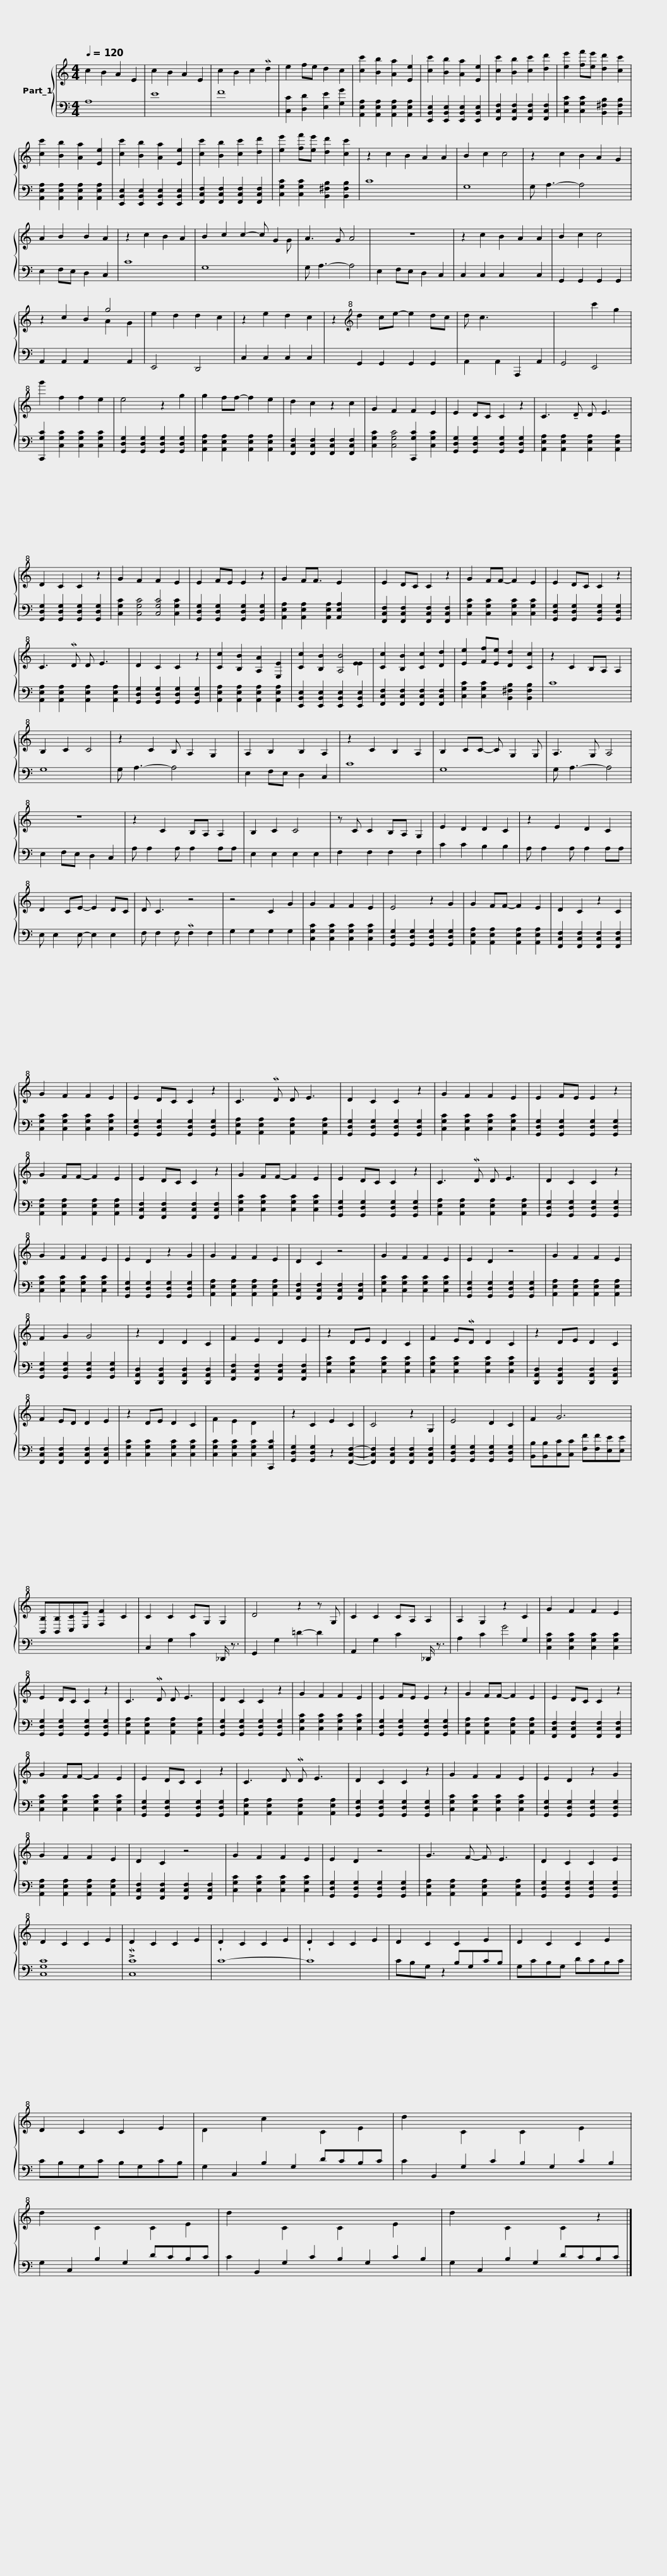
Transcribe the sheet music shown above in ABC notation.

X:1
%%score { ( 1 3 ) | ( 2 4 ) }
L:1/8
Q:1/4=120
M:4/4
I:linebreak $
K:C
V:1 treble
V:3 treble
V:2 bass
V:4 bass
V:1
 c2 B2 A2 E2 | c2 B2 A2 E2 | c2 B2 c2 Md2 | e2 fe d2 c2 | [cc']2 [Bb]2 [Aa]2 [Ee]2 | %5
 [cc']2 [Bb]2 [Aa]2 [Ee]2 |$ [cc']2 [Bb]2 [cc']2 [dd']2 | [ee']2 [ff'][ee'] [dd']2 [cc']2 | [cc']2 [Bb]2 [Aa]2 [Ee]2 | [cc']2 [Bb]2 [Aa]2 [Ee]2 | %10
 [cc']2 [Bb]2 [cc']2 [dd']2 | [ee']2 [ff'][ee'] [dd']2 [cc']2 |$ z2 c2 B2 A2 A2 | B2 c2 c4 | z2 c2 B2 A2 G2 | %15
 A2 B2 B2 A2 | z2 c2 B2 A2 | B2 c2 c2- c G2 |$ A3 G A4 | z8 | %20
 z2 c2 B2 A2 A2 | B2 c2 c4 | z2 c2 B2 g4 | e2 d2 d2 c2 | z2 e2 d2 c2 |$ %25
 z2[K:treble+8] d2 ce- e2 dc | d c3[I:staff +1] A,,,2 A,,2 | G,,4 E,,4 |[I:staff -1] g'2 f2 f2 e2 | e4 z2 g2 | %30
 g2 ff- f2 e2 | d2 c2 z2 c2 |$ G2 F2 F2 E2 | E2 DC C2 z2 | C3 !tenuto!D D E3 | %35
 D2 C2 C2 z2 | G2 F2 F2 E2 | E2 FE E2 z2 | G2 FF3/2 E2 x3/2 |$ E2 DC C2 z2 | %40
 G2 FF- F2 E2 | E2 DC C2 z2 | C3 MD D E3 | D2 C2 C2 z2 | [Cc]2 [B,B]2 [A,A]2 [E,E]2 | %45
 [Cc]2 [B,B]2 [A,B]4 |$ [Cc]2 [B,B]2 [Cc]2 [Dd]2 | [Ee]2 [Ff][Ee] [Dd]2 [Cc]2 | z2 C2 B,A, A,2 | B,2 C2 C4 | %50
 z2 C2 B, A,2 G,2 | A,2 B,2 B,2 A,2 | z2 C2 B,2 A,2 |$ B,2 CC- C G,2 G, | A,3 G, A,4 | %55
 z8 | z2 C2 B,A, A,2 | B,2 C2 C4 | z C C2 B,A, G,2 |$ E2 D2 D2 C2 | %60
 z2 E2 D2 C2 | D2 CE- E2 DC | D C3 z4 | z4 C2 G2 | G2 F2 F2 E2 |$ %65
 E4 z2 G2 | G2 FF- F2 E2 | D2 C2 z2 C2 | G2 F2 F2 E2 | E2 DC C2 z2 | %70
 C3 MD D E3 | D2 C2 C2 z2 |$ G2 F2 F2 E2 | E2 FE E2 z2 | G2 FF- F2 E2 | %75
 E2 DC C2 z2 | G2 FF- F2 E2 | E2 DC C2 z2 |$ C3 MD D E3 | D2 C2 C2 z2 | %80
 G2 F2 F2 E2 | E2 D2 z2 G2 | G2 F2 F2 E2 | D2 C2 z4 | G2 F2 F2 E2 |$ %85
 E2 D2 z4 | G2 F2 F2 E2 | F2 G2 G4 | z2 D2 D2 C2 | F2 E2 D2 E2 | %90
 z2 DE D2 C2 | F2 EMD D2 C2 |$ z2 DE D2 C2 | F2 ED D2 E2 | z2 DE D2 C2 | %95
 F2 E2 D2[I:staff +1] [C,,G,C]2 |[I:staff -1] z2 C2 E2 C2 | C4 z2 G,2 | E4 D2 C2 |$ F2 G6 | %100
 [B,,B,][B,,B,][C,C][E,E] [F,F]2 C2 | C2 C2 CG, G,2 | D4 z2 z G, | C2 C2 CA, A,2 | A,2 G,2 z2 C2 |$ %105
 G2 F2 F2 E2 | E2 DC C2 z2 | C3 MD D E3 | D2 C2 C2 z2 | G2 F2 F2 E2 | %110
 E2 FE E2 z2 | G2 FF- F2 E2 |$ E2 DC C2 z2 | G2 FF- F2 E2 | E2 DC C2 z2 | %115
 C3 D MD E3 | D2 C2 C2 z2 | G2 F2 F2 E2 | E2 D2 z2 G2 |$ G2 F2 F2 E2 | %120
 D2 C2 z4 | G2 F2 F2 E2 | E2 D2 z4 | G3 F- F E3 | D2 C2 C2 E2 | %125
 D2 C2 C2 E2 |$ D2 C2 C2 E2 | D2 C2 C2 E2 | D2 C2 C2 E2 | D2 C2 C2 E2 | %130
 D2 C2 C2 E2 | D2 C2 C2 E2 |$ D2[I:staff +1] C,2 B,2 G,2 DCB,C |[I:staff -1] d2[I:staff +1] B,,2 G,2 C2 B,2 G,2 C2 B,2 |[I:staff -1] d2[I:staff +1] C,2 B,2 G,2 DCB,C | %135
[I:staff -1] d2[I:staff +1] B,,2 G,2 C2 B,2 G,2 C2 B,2 |$[I:staff -1] d2[I:staff +1] C,2 B,2 G,2 DCB,C |] %137
V:2
 A,8 | E8 | F8 | [C,C]2 [D,D]2 [E,E]2 [G,G]2 | [A,,E,A,]2 [A,,E,A,]2 [A,,E,A,]2 [A,,E,A,]2 | %5
 [E,,B,,E,]2 [E,,B,,E,]2 [E,,B,,E,]2 [E,,B,,E,]2 |$ [F,,C,F,]2 [F,,C,F,]2 [F,,C,F,]2 [F,,C,F,]2 | [C,G,C]2 [C,G,C]2 [B,,^F,B,]2 [B,,F,B,]2 | [A,,E,A,]2 [A,,E,A,]2 [A,,E,A,]2 [A,,E,A,]2 | [E,,B,,E,]2 [E,,B,,E,]2 [E,,B,,E,]2 [E,,B,,E,]2 | %10
 [F,,C,F,]2 [F,,C,F,]2 [F,,C,F,]2 [F,,C,F,]2 | [C,G,C]2 [C,G,C]2 [B,,^F,B,]2 [B,,F,B,]2 |$ C8 x2 | G,8 | G, A,3- A,4 x2 | %15
 E,2 F,E, D,2 C,2 | C8 | G,8[I:staff -1] G |$[I:staff +1] G, A,3- A,4 | E,2 F,E, D,2 C,2 | %20
 C,2 C,2 C,2 x2 C,2 | G,,2 G,,2 G,,2 G,,2 | A,,2 A,,2 A,,2 x2 A,,2 | E,,4 D,,4 | C,2 C,2 C,2 C,2 |$ %25
 x2 G,,2 G,,2 G,,2 G,,2 | A,,2 A,,2 x4 | x4[I:staff -1] c'2 g2 |[I:staff +1] [C,,G,C]2 [C,G,C]2 [C,G,C]2 [C,G,C]2 | [G,,D,G,]2 [G,,D,G,]2 [G,,D,G,]2 [G,,D,G,]2 | %30
 [A,,E,A,]2 [A,,E,A,]2 [A,,E,A,]2 [A,,E,A,]2 | [F,,C,F,]2 [F,,C,F,]2 [F,,C,F,]2 [F,,C,F,]2 |$ [C,G,C]2 [C,G,C]4 [C,G,C]2 | [G,,D,G,]2 [G,,D,G,]2 [G,,D,G,]2 [G,,D,G,]2 | [A,,E,A,]2 [A,,E,A,]2 [A,,E,A,]2 [A,,E,A,]2 | %35
 [G,,D,G,]2 [G,,D,G,]2 [G,,D,G,]2 [G,,D,G,]2 | [C,G,C]2 [C,G,C]4 [C,G,C]2 | [G,,D,G,]2 [G,,D,G,]2 [G,,D,G,]2 [G,,D,G,]2 | [A,,E,A,]2 [A,,E,A,]2 [A,,E,A,]2 x2 |$ [F,,C,F,]2 [F,,C,F,]2 [F,,C,F,]2 [F,,C,F,]2 | %40
 [C,G,C]2 [C,G,C]2 [C,G,C]2 [C,G,C]2 | [G,,D,G,]2 [G,,D,G,]2 [G,,D,G,]2 [G,,D,G,]2 | [A,,E,A,]2 [A,,E,A,]2 [A,,E,A,]2 [A,,E,A,]2 | [G,,D,G,]2 [G,,D,G,]2 [G,,D,G,]2 [G,,D,G,]2 | [A,,E,A,]2 [A,,E,A,]2 [A,,E,A,]2 [A,,E,A,]2 | %45
 [E,,B,,E,]2 [E,,B,,E,]2 [E,,B,,E,]2 [E,,B,,E,]2 |$ [F,,C,F,]2 [F,,C,F,]2 [F,,C,F,]2 [F,,C,F,]2 | [C,G,C]2 [C,G,C]2 [B,,^F,B,]2 [B,,F,B,]2 | C8 | G,8 | %50
 G, A,3- A,4 x | E,2 F,E, D,2 C,2 | C8 |$ G,8 | G, A,3- A,4 | %55
 E,2 F,E, D,2 C,2 | A, A,2 A, A,2 A,A, | E,2 E,2 E,2 E,2 | F,2 F,2 F,2 F,2 |$ C2 C2 B,2 B,2 | %60
 A, A,2 A, A,2 A,A, | E, E,2 E,- E,2 E,2 | F, F,2 F, MF,2 F,2 | G,2 G,2 G,2 G,2 | [C,G,C]2 [C,G,C]2 [C,G,C]2 [C,G,C]2 |$ %65
 [G,,D,G,]2 [G,,D,G,]2 [G,,D,G,]2 [G,,D,G,]2 | [A,,E,A,]2 [A,,E,A,]2 [A,,E,A,]2 [A,,E,A,]2 | [F,,C,F,]2 [F,,C,F,]2 [F,,C,F,]2 [F,,C,F,]2 | [C,G,C]2 [C,G,C]2 [C,G,C]2 [C,G,C]2 | [G,,D,G,]2 [G,,D,G,]2 [G,,D,G,]2 [G,,D,G,]2 | %70
 [A,,E,A,]2 [A,,E,A,]2 [A,,E,A,]2 [A,,E,A,]2 | [G,,D,G,]2 [G,,D,G,]2 [G,,D,G,]2 [G,,D,G,]2 |$ [C,G,C]2 [C,G,C]2 [C,G,C]2 [C,G,C]2 | [G,,D,G,]2 [G,,D,G,]2 [G,,D,G,]2 [G,,D,G,]2 | [A,,E,A,]2 [A,,E,A,]2 [A,,E,A,]2 [A,,E,A,]2 | %75
 [F,,C,F,]2 [F,,C,F,]2 [F,,C,F,]2 [F,,C,F,]2 | [C,G,C]2 [C,G,C]2 [C,G,C]2 [C,G,C]2 | [G,,D,G,]2 [G,,D,G,]2 [G,,D,G,]2 [G,,D,G,]2 |$ [A,,E,A,]2 [A,,E,A,]2 [A,,E,A,]2 [A,,E,A,]2 | [G,,D,G,]2 [G,,D,G,]2 [G,,D,G,]2 [G,,D,G,]2 | %80
 [C,G,C]2 [C,G,C]2 [C,G,C]2 [C,G,C]2 | [G,,D,G,]2 [G,,D,G,]2 [G,,D,G,]2 [G,,D,G,]2 | [A,,E,A,]2 [A,,E,A,]2 [A,,E,A,]2 [A,,E,A,]2 | [F,,C,F,]2 [F,,C,F,]2 [F,,C,F,]2 [F,,C,F,]2 | [C,G,C]2 [C,G,C]2 [C,G,C]2 [C,G,C]2 |$ %85
 [G,,D,G,]2 [G,,D,G,]2 [G,,D,G,]2 [G,,D,G,]2 | [A,,E,A,]2 [A,,E,A,]2 [A,,E,A,]2 [A,,E,A,]2 | [G,,D,G,]2 [G,,D,G,]2 [G,,D,G,]2 [G,,D,G,]2 | [D,,A,,D,]2 [D,,A,,D,]2 [D,,A,,D,]2 [D,,A,,D,]2 | [F,,C,F,]2 [F,,C,F,]2 [F,,C,F,]2 [F,,C,F,]2 | %90
 [C,G,C]2 [C,G,C]2 [C,G,C]2 [C,G,C]2 | [C,G,C]2 [C,G,C]2 [C,G,C]2 [C,G,C]2 |$ [D,,A,,D,]2 [D,,A,,D,]2 [D,,A,,D,]2 [D,,A,,D,]2 | [F,,C,F,]2 [F,,C,F,]2 [F,,C,F,]2 [F,,C,F,]2 | [C,G,C]2 [C,G,C]2 [C,G,C]2 [C,G,C]2 | %95
 [C,G,C]2 [C,G,C]2 [C,G,C]2 x2 | [G,,D,G,]2 [G,,D,G,]2 z2 [F,,C,F,]2- | [F,,C,F,]2 [F,,C,F,]2 [F,,C,F,]2 [F,,C,F,]2 | [G,,D,G,]2 [G,,D,G,]2 [G,,D,G,]2 [G,,D,G,]2 |$ [B,,B,][B,,B,][C,C][C,C] [F,F][F,F][E,E][E,E] | %100
 x8 | C,2 G,2 C2 _D,,/ z3/2 | G,,2 G,2 =D2- D2 | A,,2 G,2 C2 _D,,/ z3/2 | A,2 C2 G4 |$ %105
 [C,G,C]2 [C,G,C]2 [C,G,C]2 [C,G,C]2 | [G,,D,G,]2 [G,,D,G,]2 [G,,D,G,]2 [G,,D,G,]2 | [A,,E,A,]2 [A,,E,A,]2 [A,,E,A,]2 [A,,E,A,]2 | [G,,D,G,]2 [G,,D,G,]2 [G,,D,G,]2 [G,,D,G,]2 | [C,G,C]2 [C,G,C]2 [C,G,C]2 [C,G,C]2 | %110
 [G,,D,G,]2 [G,,D,G,]2 [G,,D,G,]2 [G,,D,G,]2 | [A,,E,A,]2 [A,,E,A,]2 [A,,E,A,]2 [A,,E,A,]2 |$ [F,,C,F,]2 [F,,C,F,]2 [F,,C,F,]2 [F,,C,F,]2 | [C,G,C]2 [C,G,C]2 [C,G,C]2 [C,G,C]2 | [G,,D,G,]2 [G,,D,G,]2 [G,,D,G,]2 [G,,D,G,]2 | %115
 [A,,E,A,]2 [A,,E,A,]2 [A,,E,A,]2 [A,,E,A,]2 | [G,,D,G,]2 [G,,D,G,]2 [G,,D,G,]2 [G,,D,G,]2 | [C,G,C]2 [C,G,C]2 [C,G,C]2 [C,G,C]2 | [G,,D,G,]2 [G,,D,G,]2 [G,,D,G,]2 [G,,D,G,]2 |$ [A,,E,A,]2 [A,,E,A,]2 [A,,E,A,]2 [A,,E,A,]2 | %120
 [F,,C,F,]2 [F,,C,F,]2 [F,,C,F,]2 [F,,C,F,]2 | [C,G,C]2 [C,G,C]2 [C,G,C]2 [C,G,C]2 | [G,,D,G,]2 [G,,D,G,]2 [G,,D,G,]2 [G,,D,G,]2 | [A,,E,A,]2 [A,,E,A,]2 [A,,E,A,]2 [A,,E,A,]2 | [G,,D,G,]2 [G,,D,G,]2 [G,,D,G,]2 [G,,D,G,]2 | %125
 C8 |$ C8 | !wedge!C8- | !wedge!C8 | CB,G, z2 x3 | %130
 G,CB,G, DCB,C | CB,G,C B,G,CB, |$ G,2 x10 | C2 x14 | G,2 x10 | %135
 C2 x14 |$ G,2 x10 |] %137
V:3
 x8 | x8 | x8 | x8 | x8 | %5
 x8 |$ x8 | x8 | x8 | x8 | %10
 x8 | x8 |$ x10 | x8 | x10 | %15
 x8 | x8 | x9 |$ x8 | x8 | %20
 x10 | x8 | x6 A2 G2 | x8 | x8 |$ %25
 x2[K:treble+8] x8 | x8 | x8 | x8 | x8 | %30
 x8 | x8 |$ x4[I:staff +1] [C,,G,C]2 x2 | x8 | x8 | %35
 x8 | x4 [C,G,C]4 | x8 | x9/2 [A,,E,A,]2 x3/2 |$ x8 | %40
 x8 | x8 | x8 | x8 | x8 | %45
 x6[I:staff -1] [EE]2 |$ x8 | x8 | x8 | x8 | %50
 x9 | x8 | x8 |$ x8 | x8 | %55
 x8 | x8 | x8 | x8 |$ x8 | %60
 x8 | x8 | x8 | x8 | x8 |$ %65
 x8 | x8 | x8 | x8 | x8 | %70
 x8 | x8 |$ x8 | x8 | x8 | %75
 x8 | x8 | x8 |$ x8 | x8 | %80
 x8 | x8 | x8 | x8 | x8 |$ %85
 x8 | x8 | x8 | x8 | x8 | %90
 x8 | x8 |$ x8 | x8 | x8 | %95
 x8 | x8 | x8 | x8 |$ x8 | %100
 x8 | x8 | x8 | x8 | x6[I:staff +1] G,2 |$ %105
 x8 | x8 | x8 | x8 | x8 | %110
 x8 | x8 |$ x8 | x8 | x8 | %115
 x8 | x8 | x8 | x8 |$ x8 | %120
 x8 | x8 | x8 | x8 | x8 | %125
 G,8 |$ !>!MC,8 | x8 | x8 | x4 B,G,CB, | %130
 x8 | x8 |$ x4[I:staff -1] c2 x2 C2 E2 | x4 C2 x2 C2 x2 E2 x2 | x4 C2 x2 C2 E2 | %135
 x4 C2 x2 C2 x2 E2 x2 |$ x4 C2 x2 C2 z2 |] %137
V:4
 x8 | x8 | x8 | x8 | x8 | %5
 x8 |$ x8 | x8 | x8 | x8 | %10
 x8 | x8 |$ x10 | x8 | x10 | %15
 x8 | x8 | x9 |$ x8 | x8 | %20
 x10 | x8 | x10 | x8 | x8 |$ %25
 x10 | x8 | x8 | x8 | x8 | %30
 x8 | x8 |$ x8 | x8 | x8 | %35
 x8 | x8 | x8 | x8 |$ x8 | %40
 x8 | x8 | x8 | x8 | x8 | %45
 x8 |$ x8 | x8 | x8 | x8 | %50
 x9 | x8 | x8 |$ x8 | x8 | %55
 x8 | x8 | x8 | x8 |$ x8 | %60
 x8 | x8 | x8 | x8 | x8 |$ %65
 x8 | x8 | x8 | x8 | x8 | %70
 x8 | x8 |$ x8 | x8 | x8 | %75
 x8 | x8 | x8 |$ x8 | x8 | %80
 x8 | x8 | x8 | x8 | x8 |$ %85
 x8 | x8 | x8 | x8 | x8 | %90
 x8 | x8 |$ x8 | x8 | x8 | %95
 x8 | x8 | x8 | x8 |$ x8 | %100
 x8 | x8 | x8 | x8 | x8 |$ %105
 x8 | x8 | x8 | x8 | x8 | %110
 x8 | x8 |$ x8 | x8 | x8 | %115
 x8 | x8 | x8 | x8 |$ x8 | %120
 x8 | x8 | x8 | x8 | x8 | %125
 C,8 |$ x8 | x8 | x8 | x8 | %130
 x8 | x8 |$ x12 | x16 | x12 | %135
 x16 |$ x12 |] %137
